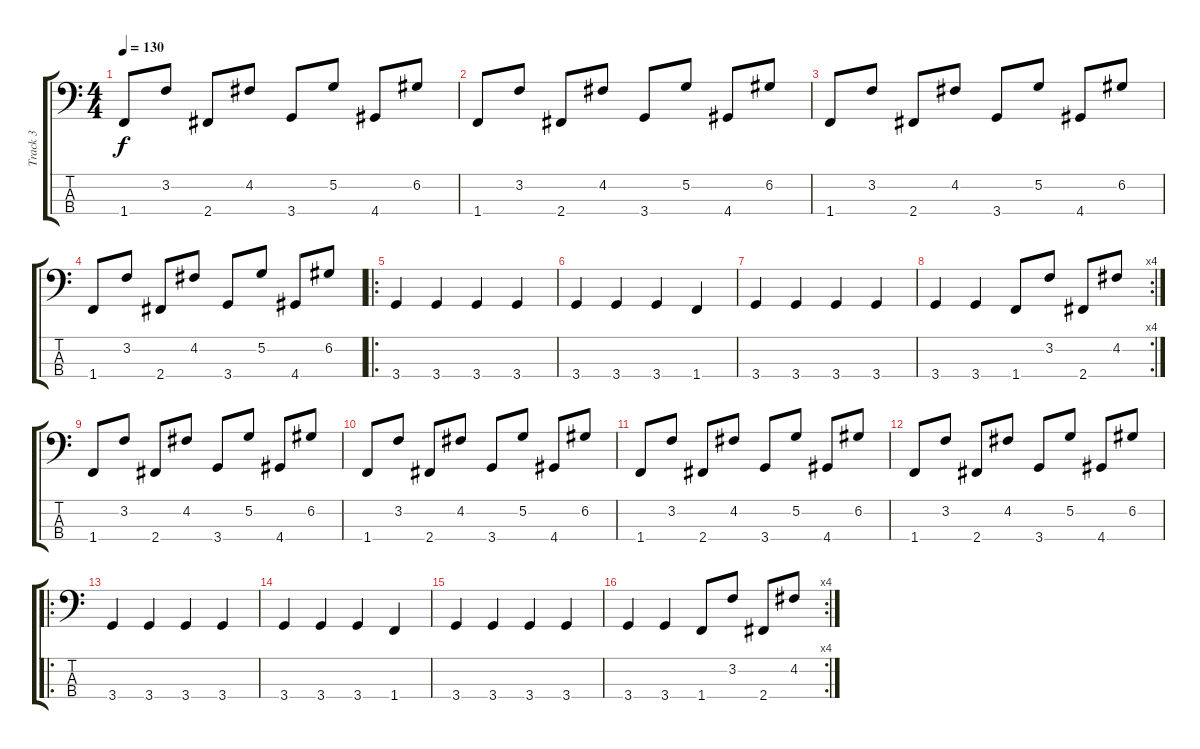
\track ("Track 3" "Track 3") {instrument synthbass1}
\staff {score tabs}
\tuning (G2 D2 A1 E1) {hide}
\ts (4 4)
\tempo 130
\clef f4
\ks c
1.4.8{dy f} 3.2.8 2.4.8 4.2.8 3.4.8 5.2.8 4.4.8 6.2.8 |
1.4.8 3.2.8 2.4.8 4.2.8 3.4.8 5.2.8 4.4.8 6.2.8 |
1.4.8 3.2.8 2.4.8 4.2.8 3.4.8 5.2.8 4.4.8 6.2.8 |
1.4.8 3.2.8 2.4.8 4.2.8 3.4.8 5.2.8 4.4.8 6.2.8 |
\ro
3.4.4 3.4.4 3.4.4 3.4.4 |
3.4.4 3.4.4 3.4.4 1.4.4 |
3.4.4 3.4.4 3.4.4 3.4.4 |
\rc 4
3.4.4 3.4.4 1.4.8 3.2.8 2.4.8 4.2.8 |
1.4.8 3.2.8 2.4.8 4.2.8 3.4.8 5.2.8 4.4.8 6.2.8 |
1.4.8 3.2.8 2.4.8 4.2.8 3.4.8 5.2.8 4.4.8 6.2.8 |
1.4.8 3.2.8 2.4.8 4.2.8 3.4.8 5.2.8 4.4.8 6.2.8 |
1.4.8 3.2.8 2.4.8 4.2.8 3.4.8 5.2.8 4.4.8 6.2.8 |
\ro
3.4.4 3.4.4 3.4.4 3.4.4 |
3.4.4 3.4.4 3.4.4 1.4.4 |
3.4.4 3.4.4 3.4.4 3.4.4 |
\rc 4
3.4.4 3.4.4 1.4.8 3.2.8 2.4.8 4.2.8
